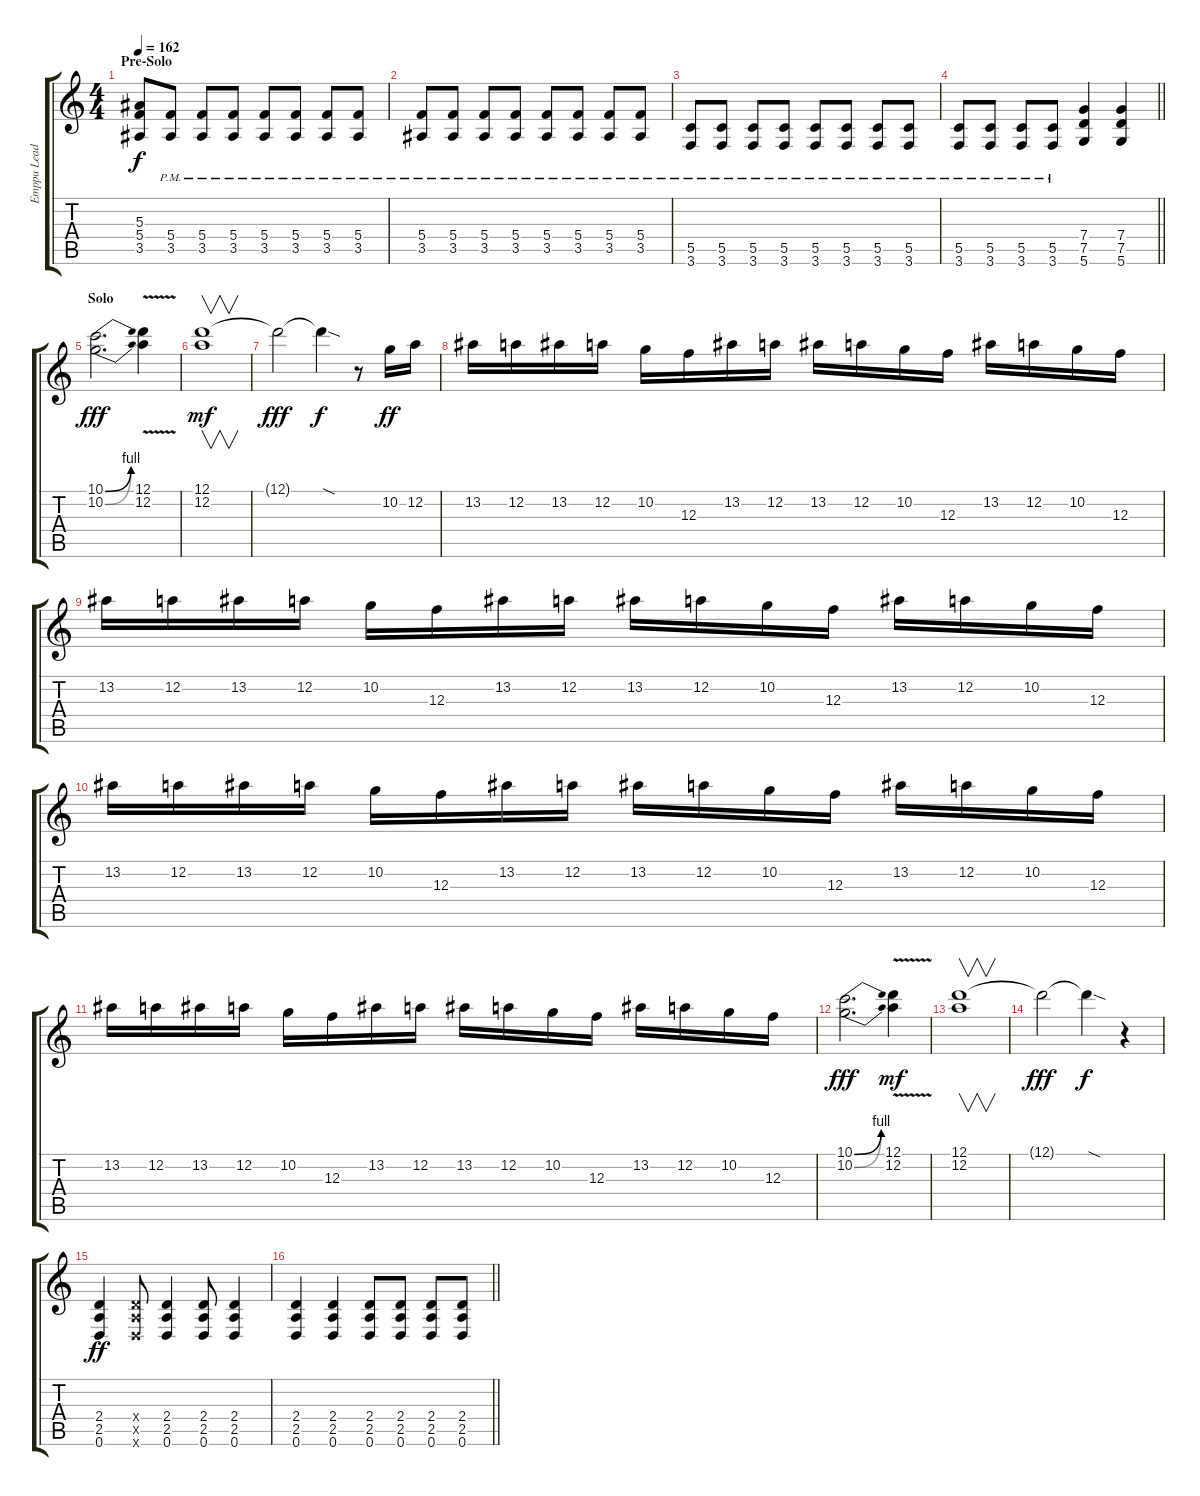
\track ("Emppu Lead" "Emppu Lead") {instrument distortionguitar}
\staff {score tabs}
\tuning (D4 A3 F3 C3 G2 D2) {hide}
\ts (4 4)
\section ("" "Pre-Solo")
\tempo 162
\clef g2
\ks c
(5.3 5.4 3.5).8{dy f} (5.4{pm} 3.5{pm}).8 (5.4{pm} 3.5{pm}).8 (5.4{pm} 3.5{pm}).8 (5.4{pm} 3.5{pm}).8 (5.4{pm} 3.5{pm}).8 (5.4{pm} 3.5{pm}).8 (5.4{pm} 3.5{pm}).8 |
(5.4{pm} 3.5{pm}).8 (5.4{pm} 3.5{pm}).8 (5.4{pm} 3.5{pm}).8 (5.4{pm} 3.5{pm}).8 (5.4{pm} 3.5{pm}).8 (5.4{pm} 3.5{pm}).8 (5.4{pm} 3.5{pm}).8 (5.4{pm} 3.5{pm}).8 |
(5.5{pm} 3.6{pm}).8 (5.5{pm} 3.6{pm}).8 (5.5{pm} 3.6{pm}).8 (5.5{pm} 3.6{pm}).8 (5.5{pm} 3.6{pm}).8 (5.5{pm} 3.6{pm}).8 (5.5{pm} 3.6{pm}).8 (5.5{pm} 3.6{pm}).8 |
\barLineRight lightlight
(5.5{pm} 3.6{pm}).8 (5.5{pm} 3.6{pm}).8 (5.5{pm} 3.6{pm}).8 (5.5{pm} 3.6{pm}).8 (7.4 7.5 5.6).4 (7.4 7.5 5.6).4 |
\section ("" "Solo")
(10.1{be (bend 0 0 60 4)} 10.2{be (bend 0 0 60 4)}).2{d dy fff} (12.1{v} 12.2{v}).4 |
(12.1 12.2).1{v dy mf} |
12.1{t}.2{dy fff} 12.1{sod t}.4{dy f} r.8 10.2.16{dy ff} 12.2.16 |
13.2.16 12.2.16 13.2.16 12.2.16 10.2.16 12.3.16 13.2.16 12.2.16 13.2.16 12.2.16 10.2.16 12.3.16 13.2.16 12.2.16 10.2.16 12.3.16 |
13.2.16 12.2.16 13.2.16 12.2.16 10.2.16 12.3.16 13.2.16 12.2.16 13.2.16 12.2.16 10.2.16 12.3.16 13.2.16 12.2.16 10.2.16 12.3.16 |
13.2.16 12.2.16 13.2.16 12.2.16 10.2.16 12.3.16 13.2.16 12.2.16 13.2.16 12.2.16 10.2.16 12.3.16 13.2.16 12.2.16 10.2.16 12.3.16 |
13.2.16 12.2.16 13.2.16 12.2.16 10.2.16 12.3.16 13.2.16 12.2.16 13.2.16 12.2.16 10.2.16 12.3.16 13.2.16 12.2.16 10.2.16 12.3.16 |
(10.1{be (bend 0 0 60 4)} 10.2{be (bend 0 0 60 4)}).2{d dy fff} (12.1{v} 12.2{v}).4{dy mf} |
(12.1 12.2).1{v} |
12.1{t}.2{dy fff} 12.1{sod t}.4{dy f} r.4 |
(2.4 2.5 0.6).4{dy ff} (2.4{x} 2.5{x} 0.6{x}).8 (2.4 2.5 0.6).4 (2.4 2.5 0.6).8 (2.4 2.5 0.6).4 |
\barLineRight lightlight
(2.4 2.5 0.6).4 (2.4 2.5 0.6).4 (2.4 2.5 0.6).8 (2.4 2.5 0.6).8 (2.4 2.5 0.6).8 (2.4 2.5 0.6).8
